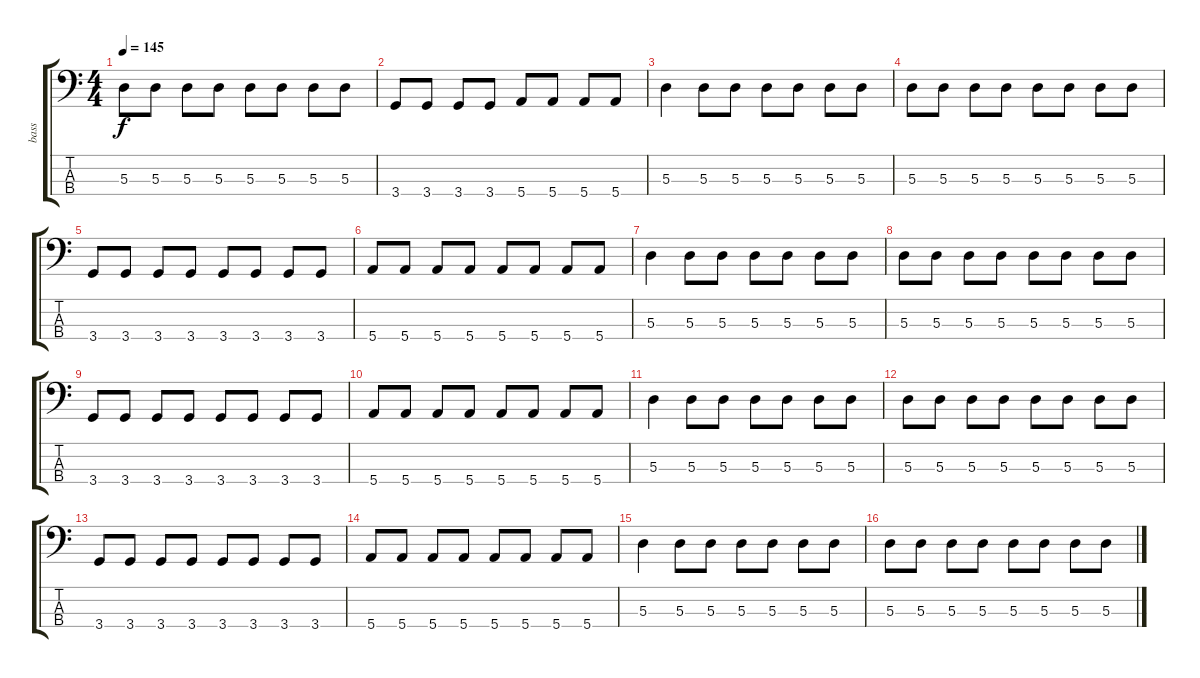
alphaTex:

\track ("bass" "bass") {instrument electricbassfinger}
\staff {score tabs}
\tuning (G2 D2 A1 E1) {hide}
\ts (4 4)
\tempo 145
\clef f4
\ks c
5.3.8{dy f} 5.3.8 5.3.8 5.3.8 5.3.8 5.3.8 5.3.8 5.3.8 |
3.4.8 3.4.8 3.4.8 3.4.8 5.4.8 5.4.8 5.4.8 5.4.8 |
5.3.4 5.3.8 5.3.8 5.3.8 5.3.8 5.3.8 5.3.8 |
5.3.8 5.3.8 5.3.8 5.3.8 5.3.8 5.3.8 5.3.8 5.3.8 |
3.4.8 3.4.8 3.4.8 3.4.8 3.4.8 3.4.8 3.4.8 3.4.8 |
5.4.8 5.4.8 5.4.8 5.4.8 5.4.8 5.4.8 5.4.8 5.4.8 |
5.3.4 5.3.8 5.3.8 5.3.8 5.3.8 5.3.8 5.3.8 |
5.3.8 5.3.8 5.3.8 5.3.8 5.3.8 5.3.8 5.3.8 5.3.8 |
3.4.8 3.4.8 3.4.8 3.4.8 3.4.8 3.4.8 3.4.8 3.4.8 |
5.4.8 5.4.8 5.4.8 5.4.8 5.4.8 5.4.8 5.4.8 5.4.8 |
5.3.4 5.3.8 5.3.8 5.3.8 5.3.8 5.3.8 5.3.8 |
5.3.8 5.3.8 5.3.8 5.3.8 5.3.8 5.3.8 5.3.8 5.3.8 |
3.4.8 3.4.8 3.4.8 3.4.8 3.4.8 3.4.8 3.4.8 3.4.8 |
5.4.8 5.4.8 5.4.8 5.4.8 5.4.8 5.4.8 5.4.8 5.4.8 |
5.3.4 5.3.8 5.3.8 5.3.8 5.3.8 5.3.8 5.3.8 |
5.3.8 5.3.8 5.3.8 5.3.8 5.3.8 5.3.8 5.3.8 5.3.8
